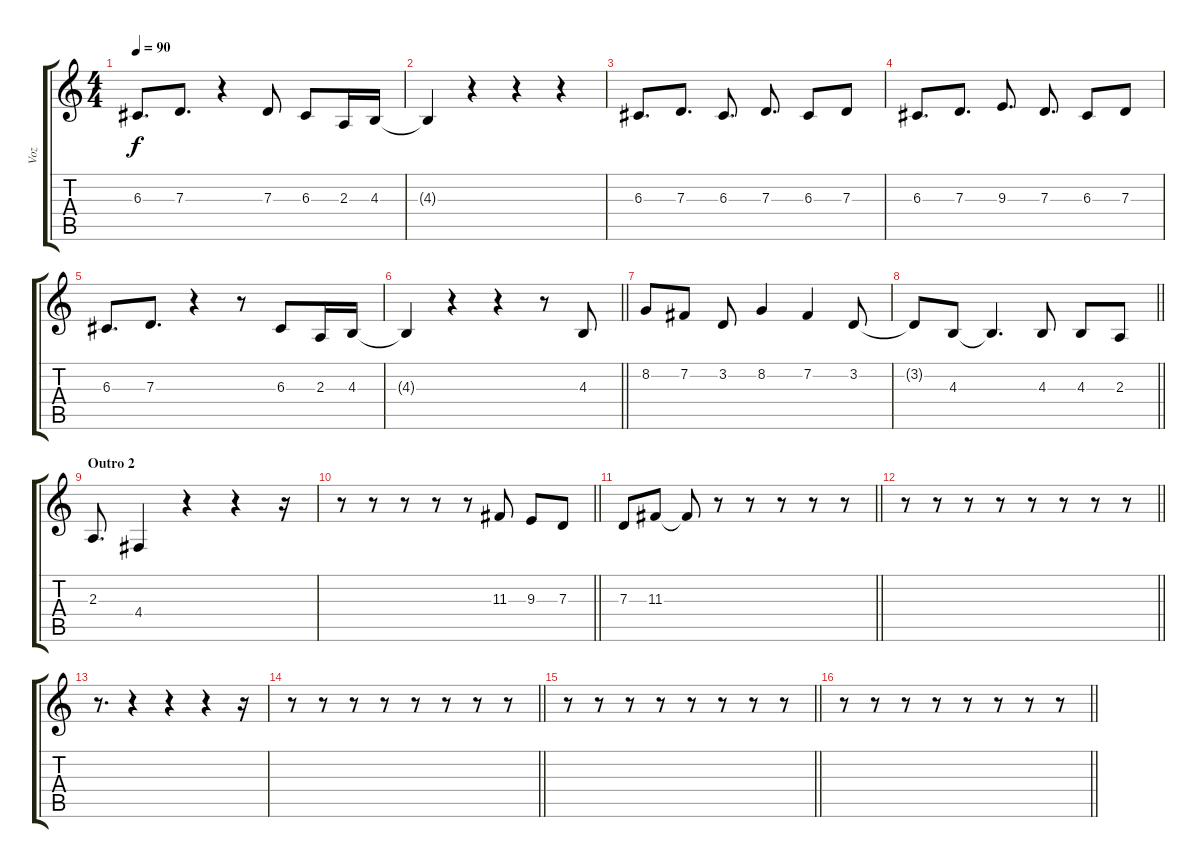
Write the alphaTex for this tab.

\track ("Voz" "Voz") {instrument lead6voice}
\staff {score tabs}
\tuning (E4 B3 G3 D3 A2 E2) {hide}
\ts (4 4)
\tempo 90
\clef g2
\ks c
6.3.8{d dy f} 7.3.8{d} r.4 7.3.8 6.3.8 2.3.16 4.3.16 |
4.3{t}.4 r.4 r.4 r.4 |
6.3.8{d} 7.3.8{d} 6.3.8{d} 7.3.8{d} 6.3.8 7.3.8 |
6.3.8{d} 7.3.8{d} 9.3.8{d} 7.3.8{d} 6.3.8 7.3.8 |
6.3.8{d} 7.3.8{d} r.4 r.8 6.3.8 2.3.16 4.3.16 |
\barLineRight lightlight
4.3{t}.4 r.4 r.4 r.8 4.3.8 |
8.2.8 7.2.8 3.2.8 8.2.4 7.2.4 3.2.8 |
\barLineRight lightlight
3.2{t}.8 4.3.8 4.3{t}.4{d} 4.3.8 4.3.8 2.3.8 |
\section ("" "Outro 2")
2.3.8{d} 4.4.4 r.4 r.4 r.16 |
\barLineRight lightlight
r.8 r.8 r.8 r.8 r.8 11.3.8 9.3.8 7.3.8 |
\barLineRight lightlight
7.3.8 11.3.8 11.3{t}.8 r.8 r.8 r.8 r.8 r.8 |
\barLineRight lightlight
r.8 r.8 r.8 r.8 r.8 r.8 r.8 r.8 |
r.8{d} r.4 r.4 r.4 r.16 |
\barLineRight lightlight
r.8 r.8 r.8 r.8 r.8 r.8 r.8 r.8 |
\barLineRight lightlight
r.8 r.8 r.8 r.8 r.8 r.8 r.8 r.8 |
\barLineRight lightlight
r.8 r.8 r.8 r.8 r.8 r.8 r.8 r.8
